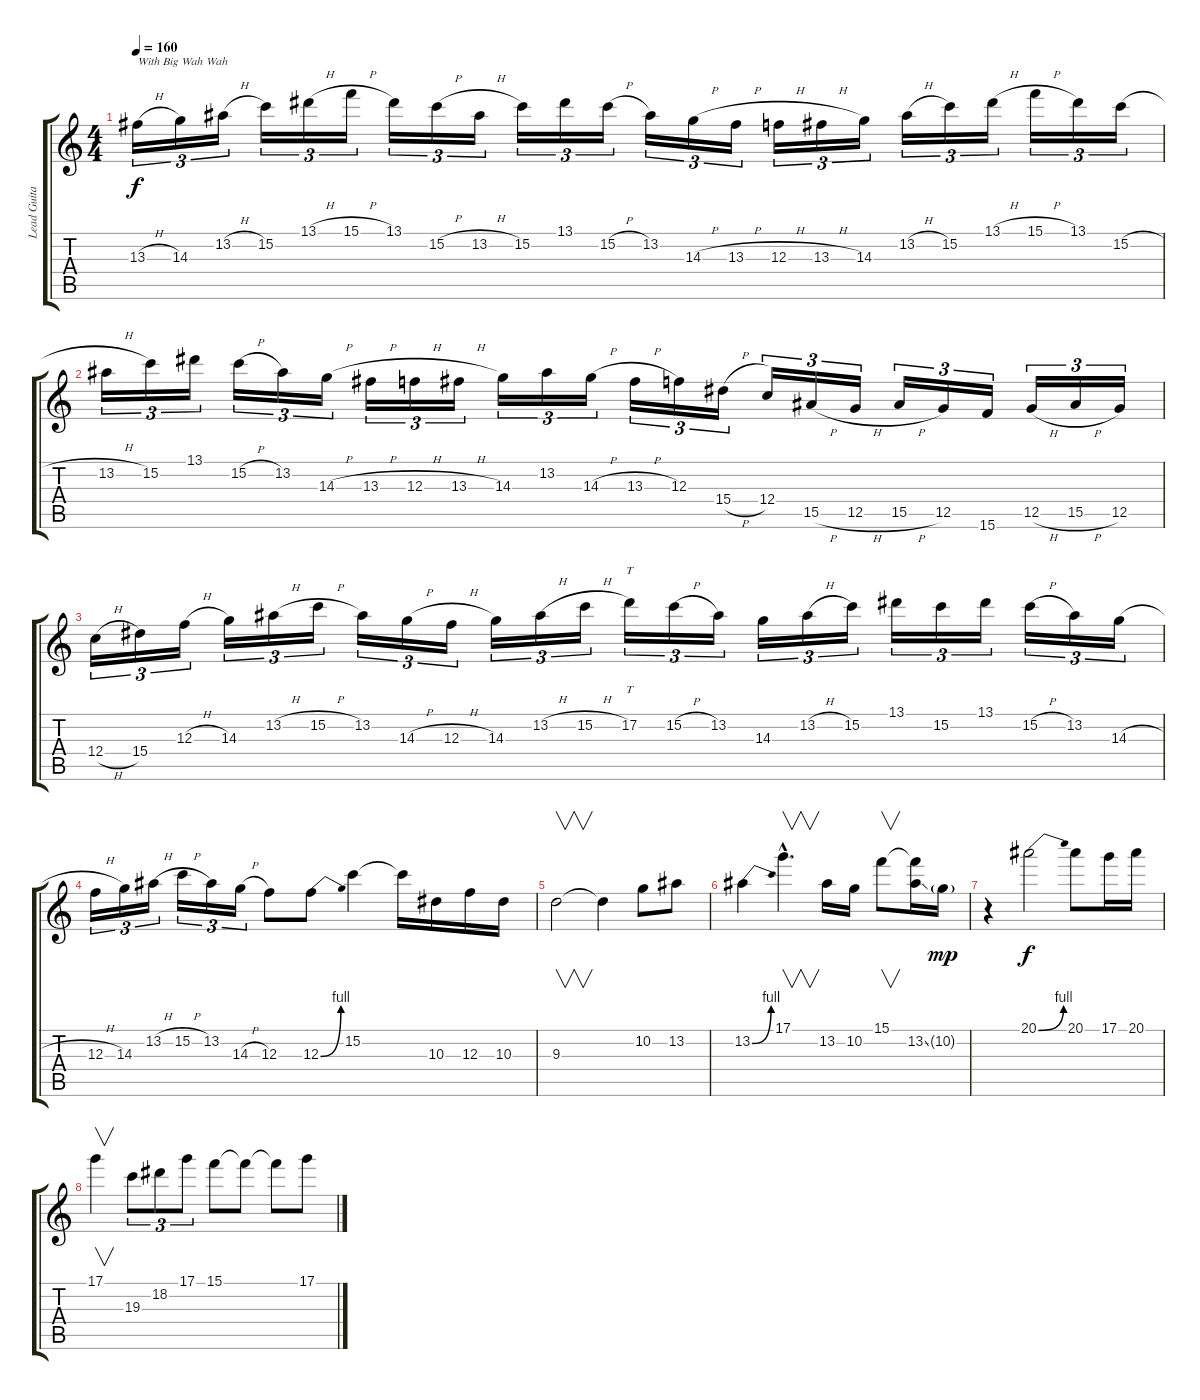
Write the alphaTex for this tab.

\track ("Lead Guitar" "Lead Guita") {instrument distortionguitar}
\staff {score tabs}
\tuning (D4 A3 F3 C3 G2 D2) {hide}
\ts (4 4)
\tempo 160
\clef g2
\ks c
13.3{h}.16{tu (3 2) txt "With Big Wah Wah" dy f} 14.3.16{tu (3 2)} 13.2{h}.16{tu (3 2)} 15.2.16{tu (3 2)} 13.1{h}.16{tu (3 2)} 15.1{h}.16{tu (3 2)} 13.1.16{tu (3 2)} 15.2{h}.16{tu (3 2)} 13.2{h}.16{tu (3 2)} 15.2.16{tu (3 2)} 13.1.16{tu (3 2)} 15.2{h}.16{tu (3 2)} 13.2.16{tu (3 2)} 14.3{h}.16{tu (3 2)} 13.3{h}.16{tu (3 2)} 12.3{h}.16{tu (3 2)} 13.3{h}.16{tu (3 2)} 14.3.16{tu (3 2)} 13.2{h}.16{tu (3 2)} 15.2.16{tu (3 2)} 13.1{h}.16{tu (3 2)} 15.1{h}.16{tu (3 2)} 13.1.16{tu (3 2)} 15.2{h}.16{tu (3 2)} |
13.2{h}.16{tu (3 2)} 15.2.16{tu (3 2)} 13.1.16{tu (3 2)} 15.2{h}.16{tu (3 2)} 13.2.16{tu (3 2)} 14.3{h}.16{tu (3 2)} 13.3{h}.16{tu (3 2)} 12.3{h}.16{tu (3 2)} 13.3{h}.16{tu (3 2)} 14.3.16{tu (3 2)} 13.2.16{tu (3 2)} 14.3{h}.16{tu (3 2)} 13.3{h}.16{tu (3 2)} 12.3.16{tu (3 2)} 15.4{h}.16{tu (3 2)} 12.4.16{tu (3 2)} 15.5{h}.16{tu (3 2)} 12.5{h}.16{tu (3 2)} 15.5{h}.16{tu (3 2)} 12.5.16{tu (3 2)} 15.6.16{tu (3 2)} 12.5{h}.16{tu (3 2)} 15.5{h}.16{tu (3 2)} 12.5.16{tu (3 2)} |
12.4{h}.16{tu (3 2)} 15.4.16{tu (3 2)} 12.3{h}.16{tu (3 2)} 14.3.16{tu (3 2)} 13.2{h}.16{tu (3 2)} 15.2{h}.16{tu (3 2)} 13.2.16{tu (3 2)} 14.3{h}.16{tu (3 2)} 12.3{h}.16{tu (3 2)} 14.3.16{tu (3 2)} 13.2{h}.16{tu (3 2)} 15.2{h}.16{tu (3 2)} 17.2.16{tt tu (3 2)} 15.2{h}.16{tu (3 2)} 13.2.16{tu (3 2)} 14.3.16{tu (3 2)} 13.2{h}.16{tu (3 2)} 15.2.16{tu (3 2)} 13.1.16{tu (3 2)} 15.2.16{tu (3 2)} 13.1.16{tu (3 2)} 15.2{h}.16{tu (3 2)} 13.2.16{tu (3 2)} 14.3{h}.16{tu (3 2)} |
12.3{h}.16{tu (3 2)} 14.3.16{tu (3 2)} 13.2{h}.16{tu (3 2)} 15.2{h}.16{tu (3 2)} 13.2.16{tu (3 2)} 14.3{h}.16{tu (3 2)} 12.3.8 12.3{be (bend 0 0 60 4)}.8 15.2.4 15.2{t}.16 10.3.16 12.3.16 10.3.16 |
9.3.2{v} 9.3{t}.4 10.2.8 13.2.8 |
13.2{be (bend 0 0 60 4)}.4 17.1{hac}.4{v d} 13.2.16 10.2.16 15.1.8{v} (15.1{t} 13.2{ss}).16 10.2{g}.16{dy mp} |
r.4 20.1{be (bend 0 0 60 4)}.2{dy f} 20.1.8 17.1.16 20.1.16 |
17.1.4{v} 19.3.8{tu (3 2)} 18.2.8{tu (3 2)} 17.1.8{tu (3 2)} 15.1.8 15.1{t}.8 15.1{t}.8 17.1{h}.8
